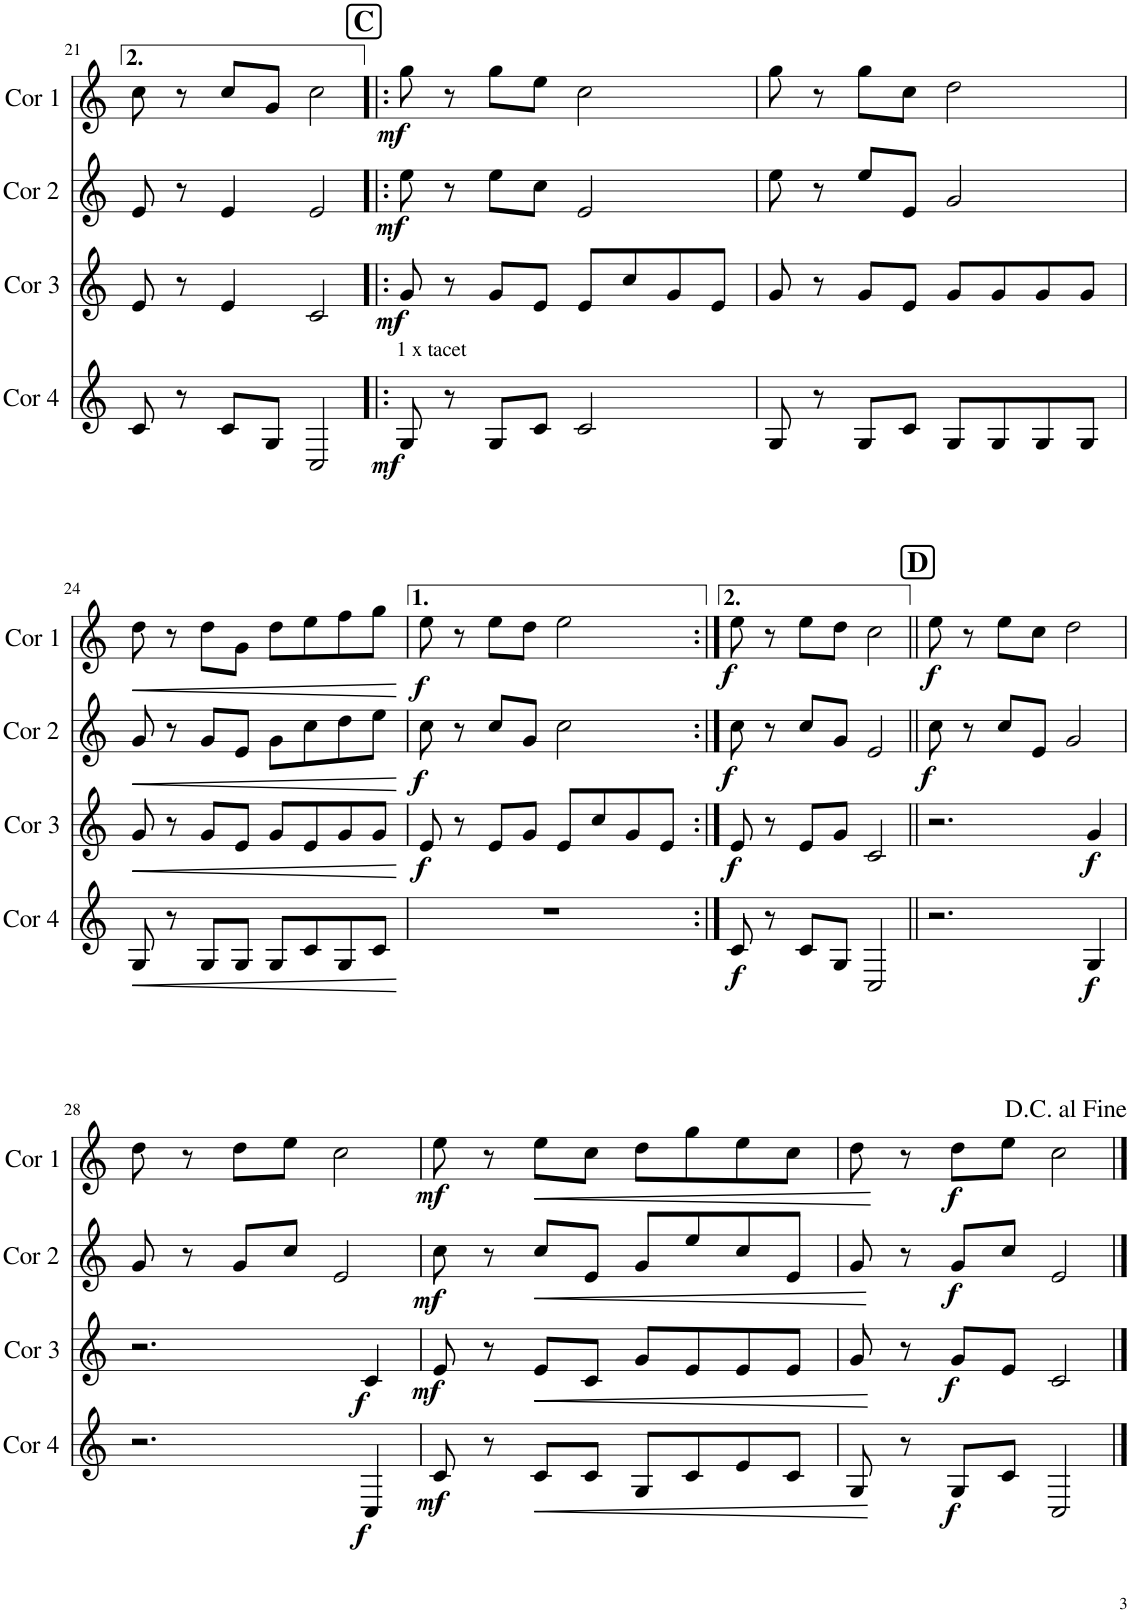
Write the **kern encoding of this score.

**kern	**dynam	**kern	**dynam	**kern	**dynam	**kern	**dynam
*part4	*part4	*part3	*part3	*part2	*part2	*part1	*part1
*staff4	*staff4	*staff3	*staff3	*staff2	*staff2	*staff1	*staff1
*I"Cor 4	*	*I"Cor 3	*	*I"Cor 2	*	*I"Cor 1	*
*I'Cor 4	*	*I'Cor 3	*	*I'Cor 2	*	*I'Cor 1	*
!!LO:PB:g=z
*clefG2	*	*clefG2	*	*clefG2	*	*clefG2	*
*Trd4c7	*	*Trd4c7	*	*Trd4c7	*	*Trd4c7	*
*k[]	*	*k[]	*	*k[]	*	*k[]	*
*M4/4	*	*M4/4	*	*M4/4	*	*M4/4	*
=21	=21	=21	=21	=21	=21	=21	=21
8c/	.	8e/	.	8e/	.	8cc\	.
8r	.	8r	.	8r	.	8r	.
8c/L	.	4e/	.	4e/	.	8cc/L	.
8G/J	.	.	.	.	.	8g/J	.
2C/	.	2c/	.	2e/	.	2cc\	.
!!LO:REH:place=s1:a:B:cj:fs=14:t=C
=22!|:	=22!|:	=22!|:	=22!|:	=22!|:	=22!|:	=22!|:	=22!|:
!LO:TX:a:t=1 x tacet	!	!	!	!	!	!	!
!	!LO:DY:b	!	!LO:DY:b	!	!LO:DY:b	!	!LO:DY:b
8G/	mf	8g/	mf	8ee\	mf	8gg\	mf
8r	.	8r	.	8r	.	8r	.
8G/L	.	8g/L	.	8ee\L	.	8gg\L	.
8c/J	.	8e/J	.	8cc\J	.	8ee\J	.
2c/	.	8e/L	.	2e/	.	2cc\	.
.	.	8cc/	.	.	.	.	.
.	.	8g/	.	.	.	.	.
.	.	8e/J	.	.	.	.	.
=23	=23	=23	=23	=23	=23	=23	=23
8G/	.	8g/	.	8ee\	.	8gg\	.
8r	.	8r	.	8r	.	8r	.
8G/L	.	8g/L	.	8ee/L	.	8gg\L	.
8c/J	.	8e/J	.	8e/J	.	8cc\J	.
8G/L	.	8g/L	.	2g/	.	2dd\	.
8G/	.	8g/	.	.	.	.	.
8G/	.	8g/	.	.	.	.	.
8G/J	.	8g/J	.	.	.	.	.
!!LO:LB:g=z
=24	=24	=24	=24	=24	=24	=24	=24
!	!LO:HP:b	!	!LO:HP:b	!	!LO:HP:b	!	!LO:HP:b
8G/	<	8g/	<	8g/	<	8dd\	<
8r	.	8r	.	8r	.	8r	.
8G/L	.	8g/L	.	8g/L	.	8dd\L	.
8G/J	.	8e/J	.	8e/J	.	8g\J	.
8G/L	.	8g/L	.	8g\L	.	8dd\L	.
8c/	.	8e/	.	8cc\	.	8ee\	.
8G/	.	8g/	.	8dd\	.	8ff\	.
8c/J	.	8g/J	.	8ee\J	.	8gg\J	.
.	[	.	[	.	[	.	[
=25	=25	=25	=25	=25	=25	=25	=25
!	!	!	!LO:DY:b	!	!LO:DY:b	!	!LO:DY:b
1r	.	8e/	f	8cc\	f	8ee\	f
.	.	8r	.	8r	.	8r	.
.	.	8e/L	.	8cc/L	.	8ee\L	.
.	.	8g/J	.	8g/J	.	8dd\J	.
.	.	8e/L	.	2cc\	.	2ee\	.
.	.	8cc/	.	.	.	.	.
.	.	8g/	.	.	.	.	.
.	.	8e/J	.	.	.	.	.
=26:|!	=26:|!	=26:|!	=26:|!	=26:|!	=26:|!	=26:|!	=26:|!
!	!LO:DY:b	!	!LO:DY:b	!	!LO:DY:b	!	!LO:DY:b
8c/	f	8e/	f	8cc\	f	8ee\	f
8r	.	8r	.	8r	.	8r	.
8c/L	.	8e/L	.	8cc/L	.	8ee\L	.
8G/J	.	8g/J	.	8g/J	.	8dd\J	.
2C/	.	2c/	.	2e/	.	2cc\	.
!!LO:REH:place=s1:a:B:cj:fs=14:t=D
=27||	=27||	=27||	=27||	=27||	=27||	=27||	=27||
!	!	!	!	!	!LO:DY:b	!	!LO:DY:b
2.r	.	2.r	.	8cc\	f	8ee\	f
.	.	.	.	8r	.	8r	.
.	.	.	.	8cc/L	.	8ee\L	.
.	.	.	.	8e/J	.	8cc\J	.
.	.	.	.	2g/	.	2dd\	.
!	!LO:DY:b	!	!LO:DY:b	!	!	!	!
4G/	f	4g/	f	.	.	.	.
!!LO:LB:g=z
=28	=28	=28	=28	=28	=28	=28	=28
2.r	.	2.r	.	8g/	.	8dd\	.
.	.	.	.	8r	.	8r	.
.	.	.	.	8g/L	.	8dd\L	.
.	.	.	.	8cc/J	.	8ee\J	.
.	.	.	.	2e/	.	2cc\	.
!	!LO:DY:b	!	!LO:DY:b	!	!	!	!
4C/	f	4c/	f	.	.	.	.
=29	=29	=29	=29	=29	=29	=29	=29
!	!LO:DY:b	!	!LO:DY:b	!	!LO:DY:b	!	!LO:DY:b
8c/	mf	8e/	mf	8cc\	mf	8ee\	mf
8r	.	8r	.	8r	.	8r	.
!	!LO:HP:b	!	!LO:HP:b	!	!LO:HP:b	!	!LO:HP:b
8c/L	<	8e/L	<	8cc/L	<	8ee\L	<
8c/J	.	8c/J	.	8e/J	.	8cc\J	.
8G/L	.	8g/L	.	8g/L	.	8dd\L	.
8c/	.	8e/	.	8ee/	.	8gg\	.
8e/	.	8e/	.	8cc/	.	8ee\	.
8c/J	.	8e/J	.	8e/J	.	8cc\J	.
.	[	.	[	.	[	.	[
=30	=30	=30	=30	=30	=30	=30	=30
8G/	.	8g/	.	8g/	.	8dd\	.
8r	.	8r	.	8r	.	8r	.
!	!LO:DY:b	!	!LO:DY:b	!	!LO:DY:b	!	!LO:DY:b
8G/L	f	8g/L	f	8g/L	f	8dd\L	f
8c/J	.	8e/J	.	8cc/J	.	8ee\J	.
2C/	.	2c/	.	2e/	.	2cc\	.
==	==	==	==	==	==	==	==
*-	*-	*-	*-	*-	*-	*-	*-
